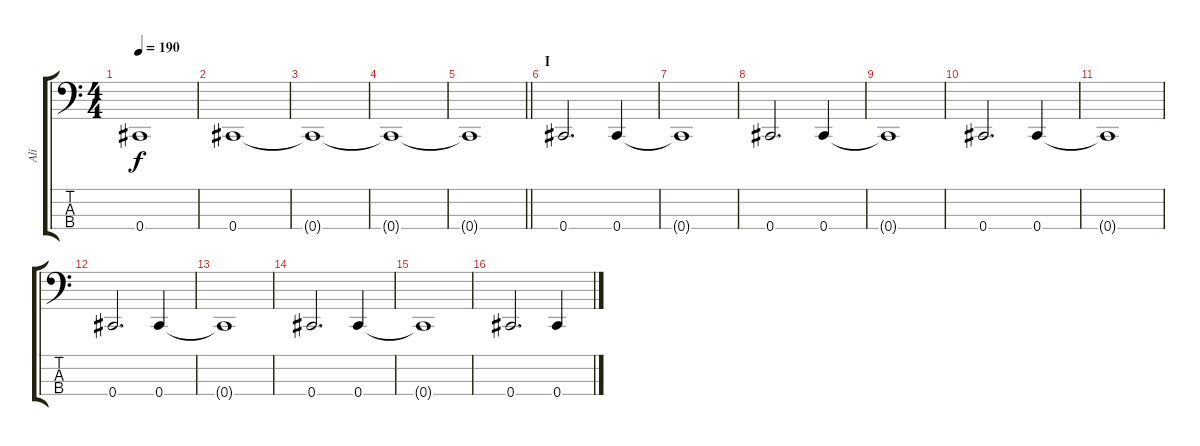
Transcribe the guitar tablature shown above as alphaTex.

\track ("Ali" "Ali") {instrument electricbassfinger}
\staff {score tabs}
\tuning (E2 B1 Gb1 Db1) {hide}
\ts (4 4)
\tempo 190
\clef f4
\ks c
0.4{t}.1{dy f} |
0.4.1 |
0.4{t}.1 |
0.4{t}.1 |
\barLineRight lightlight
0.4{t}.1 |
\section ("" "I")
0.4.2{d} 0.4.4 |
0.4{t}.1 |
0.4.2{d} 0.4.4 |
0.4{t}.1 |
0.4.2{d} 0.4.4 |
0.4{t}.1 |
0.4.2{d} 0.4.4 |
0.4{t}.1 |
0.4.2{d} 0.4.4 |
0.4{t}.1 |
0.4.2{d} 0.4.4
